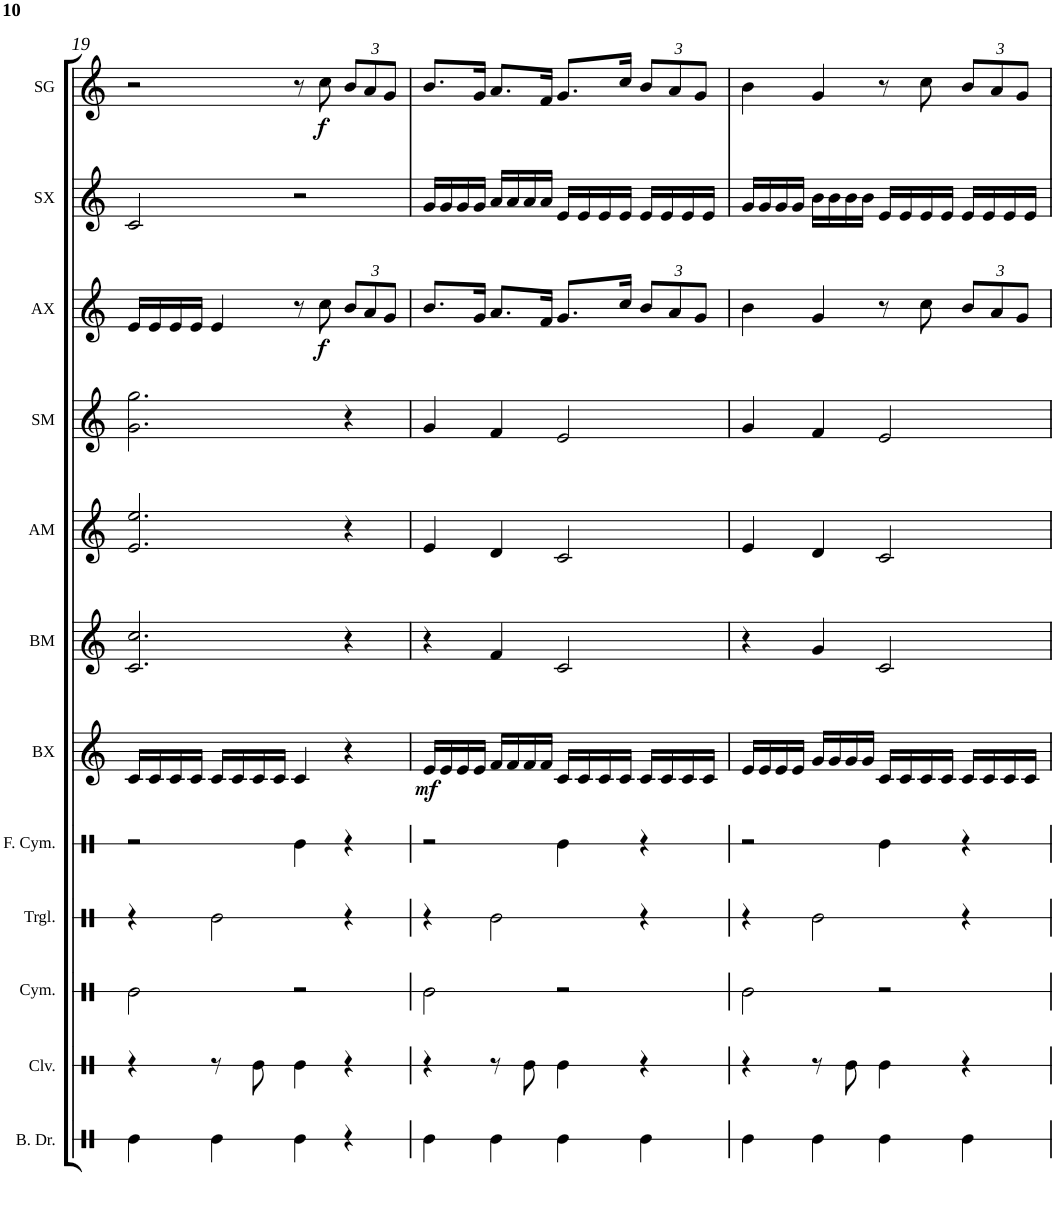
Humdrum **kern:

**kern	**kern	**kern	**kern	**kern	**kern	**dynam	**kern	**kern	**kern	**kern	**dynam	**kern	**kern	**dynam
*part12	*part11	*part10	*part9	*part8	*part7	*part7	*part6	*part5	*part4	*part3	*part3	*part2	*part1	*part1
*staff12	*staff11	*staff10	*staff9	*staff8	*staff7	*staff7	*staff6	*staff5	*staff4	*staff3	*staff3	*staff2	*staff1	*staff1
*I"Bass Drum	*I"Claves	*I"Cymbals	*I"Triangle	*I"Finger Cymbals	*I"Bass Xylophone	*	*I"Bass Metallophone	*I"Alto Metallophone	*I"Soprano Metallophone	*I"Alto Xylophone	*	*I"Soprano Xylophone	*I"Soprano Glockenspiel	*
*I'B. Dr.	*I'Clv.	*I'Cym.	*I'Trgl.	*I'F. Cym.	*I'BX	*	*I'BM	*I'AM	*I'SM	*I'AX	*	*I'SX	*I'SG	*
!!LO:PB:g=z
*clefX	*clefX	*clefX	*clefX	*clefX	*clefG2	*	*clefG2	*clefG2	*clefG2	*clefG2	*	*clefG2	*clefG2	*
*	*	*	*	*	*Trd7c12	*	*Trd7c12	*	*Trd-7c-12	*	*	*Trd-7c-12	*Trd-14c-24	*
*k[]	*k[]	*k[]	*k[]	*k[]	*k[]	*	*k[]	*k[]	*k[]	*k[]	*	*k[]	*k[]	*
*M4/4	*M4/4	*M4/4	*M4/4	*M4/4	*M4/4	*	*M4/4	*M4/4	*M4/4	*M4/4	*	*M4/4	*M4/4	*
=19	=19	=19	=19	=19	=19	=19	=19	=19	=19	=19	=19	=19	=19	=19
4Re\	4r	2Re\	4r	2r	16c/LL	.	2.c/ 2.cc/	2.e/ 2.ee/	2.g\ 2.gg\	16e/LL	.	2c/	2r	.
.	.	.	.	.	16c/	.	.	.	.	16e/	.	.	.	.
.	.	.	.	.	16c/	.	.	.	.	16e/	.	.	.	.
.	.	.	.	.	16c/JJ	.	.	.	.	16e/JJ	.	.	.	.
4Re\	8r	.	2Re\	.	16c/LL	.	.	.	.	4e/	.	.	.	.
.	.	.	.	.	16c/	.	.	.	.	.	.	.	.	.
.	8Re\	.	.	.	16c/	.	.	.	.	.	.	.	.	.
.	.	.	.	.	16c/JJ	.	.	.	.	.	.	.	.	.
4Re\	4Re\	2r	.	4Re\	4c/	.	.	.	.	8r	.	2r	8r	.
!	!	!	!	!	!	!	!	!	!	!	!LO:DY:b	!	!	!LO:DY:b
.	.	.	.	.	.	.	.	.	.	8cc\	f	.	8cc\	f
*	*	*	*	*	*	*	*	*	*	*Xbrackettup	*	*	*Xbrackettup	*
4r	4r	.	4r	4r	4r	.	4r	4r	4r	12b/L	.	.	12b/L	.
.	.	.	.	.	.	.	.	.	.	12a/	.	.	12a/	.
.	.	.	.	.	.	.	.	.	.	12g/J	.	.	12g/J	.
=20	=20	=20	=20	=20	=20	=20	=20	=20	=20	=20	=20	=20	=20	=20
!	!	!	!	!	!	!LO:DY:b	!	!	!	!	!	!	!	!
4Re\	4r	2Re\	4r	2r	16e/LL	mf	4r	4e/	4g/	8.b/L	.	16g/LL	8.b/L	.
.	.	.	.	.	16e/	.	.	.	.	.	.	16g/	.	.
.	.	.	.	.	16e/	.	.	.	.	.	.	16g/	.	.
.	.	.	.	.	16e/JJ	.	.	.	.	16g/Jk	.	16g/JJ	16g/Jk	.
4Re\	8r	.	2Re\	.	16f/LL	.	4f/	4d/	4f/	8.a/L	.	16a/LL	8.a/L	.
.	.	.	.	.	16f/	.	.	.	.	.	.	16a/	.	.
.	8Re\	.	.	.	16f/	.	.	.	.	.	.	16a/	.	.
.	.	.	.	.	16f/JJ	.	.	.	.	16f/Jk	.	16a/JJ	16f/Jk	.
4Re\	4Re\	2r	.	4Re\	16c/LL	.	2c/	2c/	2e/	8.g/L	.	16e/LL	8.g/L	.
.	.	.	.	.	16c/	.	.	.	.	.	.	16e/	.	.
.	.	.	.	.	16c/	.	.	.	.	.	.	16e/	.	.
.	.	.	.	.	16c/JJ	.	.	.	.	16cc/Jk	.	16e/JJ	16cc/Jk	.
4Re\	4r	.	4r	4r	16c/LL	.	.	.	.	12b/L	.	16e/LL	12b/L	.
.	.	.	.	.	16c/	.	.	.	.	.	.	16e/	.	.
.	.	.	.	.	.	.	.	.	.	12a/	.	.	12a/	.
.	.	.	.	.	16c/	.	.	.	.	.	.	16e/	.	.
.	.	.	.	.	.	.	.	.	.	12g/J	.	.	12g/J	.
.	.	.	.	.	16c/JJ	.	.	.	.	.	.	16e/JJ	.	.
=21	=21	=21	=21	=21	=21	=21	=21	=21	=21	=21	=21	=21	=21	=21
4Re\	4r	2Re\	4r	2r	16e/LL	.	4r	4e/	4g/	4b\	.	16g/LL	4b\	.
.	.	.	.	.	16e/	.	.	.	.	.	.	16g/	.	.
.	.	.	.	.	16e/	.	.	.	.	.	.	16g/	.	.
.	.	.	.	.	16e/JJ	.	.	.	.	.	.	16g/JJ	.	.
4Re\	8r	.	2Re\	.	16g/LL	.	4g/	4d/	4f/	4g/	.	16b\LL	4g/	.
.	.	.	.	.	16g/	.	.	.	.	.	.	16b\	.	.
.	8Re\	.	.	.	16g/	.	.	.	.	.	.	16b\	.	.
.	.	.	.	.	16g/JJ	.	.	.	.	.	.	16b\JJ	.	.
4Re\	4Re\	2r	.	4Re\	16c/LL	.	2c/	2c/	2e/	8r	.	16e/LL	8r	.
.	.	.	.	.	16c/	.	.	.	.	.	.	16e/	.	.
.	.	.	.	.	16c/	.	.	.	.	8cc\	.	16e/	8cc\	.
.	.	.	.	.	16c/JJ	.	.	.	.	.	.	16e/JJ	.	.
4Re\	4r	.	4r	4r	16c/LL	.	.	.	.	12b/L	.	16e/LL	12b/L	.
.	.	.	.	.	16c/	.	.	.	.	.	.	16e/	.	.
.	.	.	.	.	.	.	.	.	.	12a/	.	.	12a/	.
.	.	.	.	.	16c/	.	.	.	.	.	.	16e/	.	.
.	.	.	.	.	.	.	.	.	.	12g/J	.	.	12g/J	.
.	.	.	.	.	16c/JJ	.	.	.	.	.	.	16e/JJ	.	.
=	=	=	=	=	=	=	=	=	=	=	=	=	=	=
*-	*-	*-	*-	*-	*-	*-	*-	*-	*-	*-	*-	*-	*-	*-
